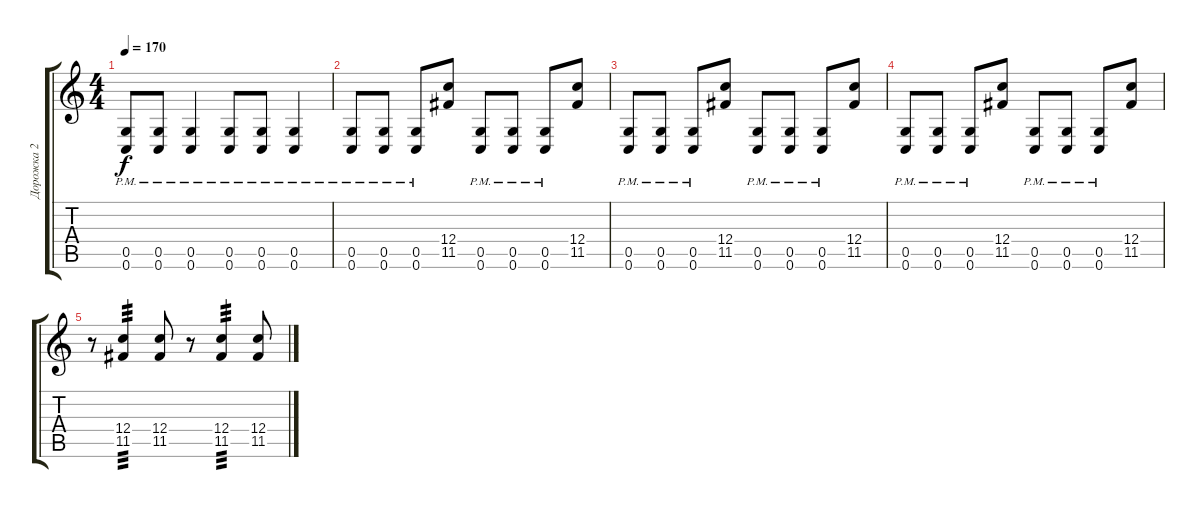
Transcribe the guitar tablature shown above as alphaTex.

\track ("Дорожка 2" "Дорожка 2") {instrument overdrivenguitar}
\staff {score tabs}
\tuning (D4 A3 F3 C3 G2 C2) {hide}
\ts (4 4)
\tempo 170
\clef g2
\ks c
(0.5{pm} 0.6{pm}).8{dy f} (0.5{pm} 0.6{pm}).8 (0.5{pm} 0.6{pm}).4 (0.5{pm} 0.6{pm}).8 (0.5{pm} 0.6{pm}).8 (0.5{pm} 0.6{pm}).4 |
(0.5{pm} 0.6{pm}).8 (0.5{pm} 0.6{pm}).8 (0.5{pm} 0.6{pm}).8 (12.4 11.5).8 (0.5{pm} 0.6{pm}).8 (0.5{pm} 0.6{pm}).8 (0.5{pm} 0.6{pm}).8 (12.4 11.5).8 |
(0.5{pm} 0.6{pm}).8 (0.5{pm} 0.6{pm}).8 (0.5{pm} 0.6{pm}).8 (12.4 11.5).8 (0.5{pm} 0.6{pm}).8 (0.5{pm} 0.6{pm}).8 (0.5{pm} 0.6{pm}).8 (12.4 11.5).8 |
(0.5{pm} 0.6{pm}).8 (0.5{pm} 0.6{pm}).8 (0.5{pm} 0.6{pm}).8 (12.4 11.5).8 (0.5{pm} 0.6{pm}).8 (0.5{pm} 0.6{pm}).8 (0.5{pm} 0.6{pm}).8 (12.4 11.5).8 |
r.8 (12.4 11.5).4{tp 3} (12.4 11.5).8 r.8 (12.4 11.5).4{tp 3} (12.4 11.5).8
